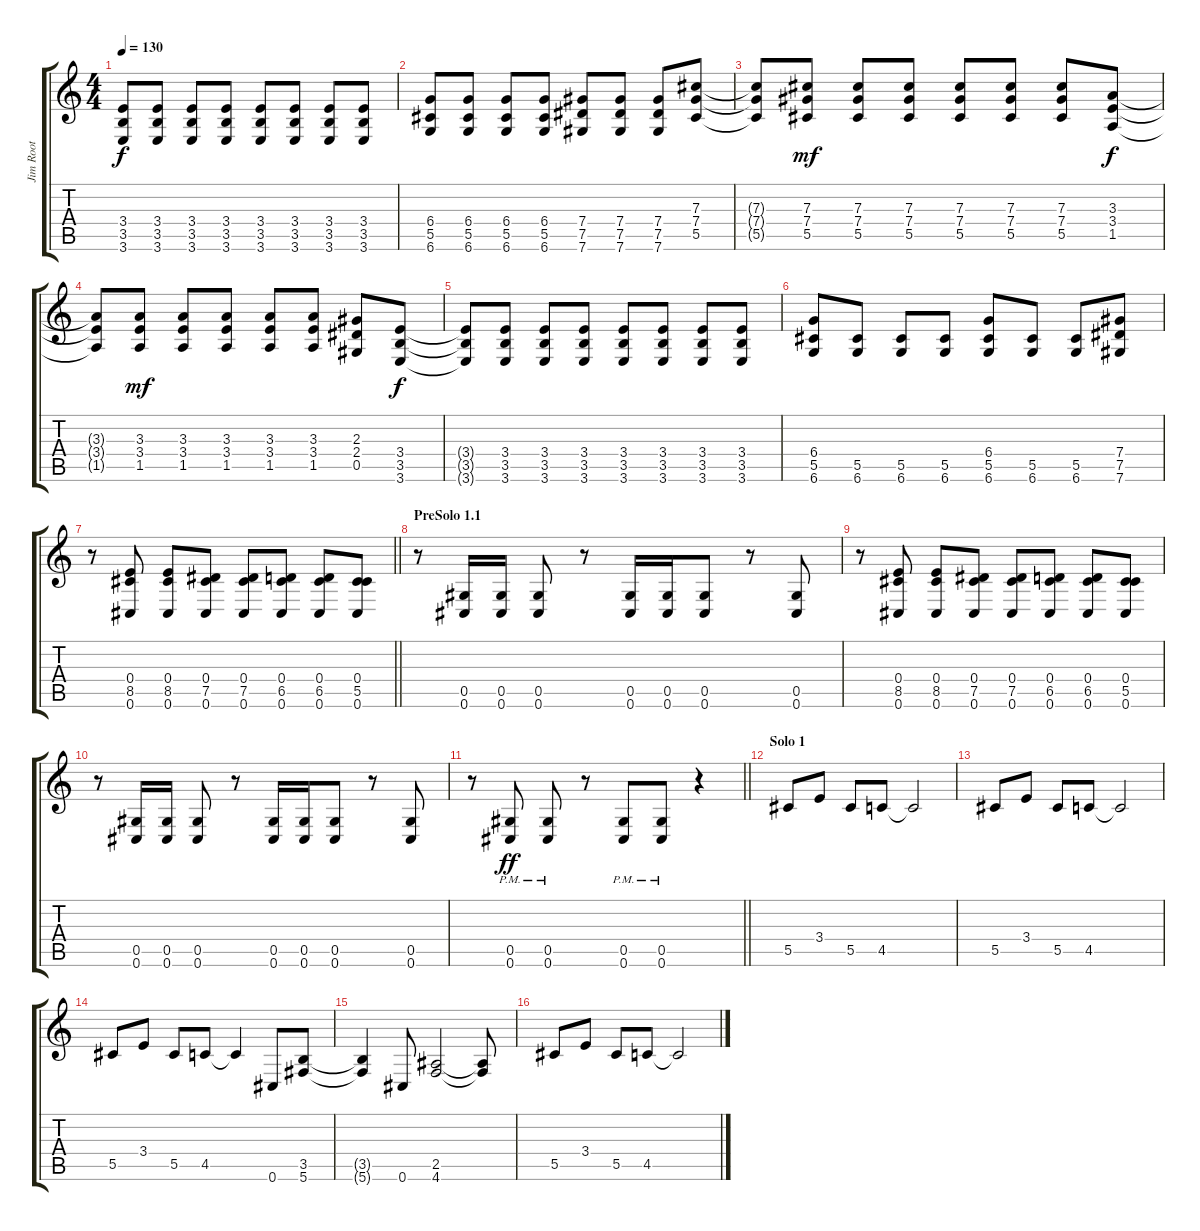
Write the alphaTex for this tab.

\track ("Jim Root" "Jim Root") {instrument distortionguitar}
\staff {score tabs}
\tuning (Eb4 Bb3 Gb3 Db3 Ab2 Db2) {hide}
\ts (4 4)
\tempo 130
\clef g2
\ks c
(3.4{t} 3.5{t} 3.6{t}).8{dy f} (3.4 3.5 3.6).8 (3.4 3.5 3.6).8 (3.4 3.5 3.6).8 (3.4 3.5 3.6).8 (3.4 3.5 3.6).8 (3.4 3.5 3.6).8 (3.4 3.5 3.6).8 |
(6.4 5.5 6.6).8 (6.4 5.5 6.6).8 (6.4 5.5 6.6).8 (6.4 5.5 6.6).8 (7.4 7.5 7.6).8 (7.4 7.5 7.6).8 (7.4 7.5 7.6).8 (7.3 7.4 5.5).8 |
(7.3{t} 7.4{t} 5.5{t}).8 (7.3 7.4 5.5).8{dy mf} (7.3 7.4 5.5).8 (7.3 7.4 5.5).8 (7.3 7.4 5.5).8 (7.3 7.4 5.5).8 (7.3 7.4 5.5).8 (3.3 3.4 1.5).8{dy f} |
(3.3{t} 3.4{t} 1.5{t}).8 (3.3 3.4 1.5).8{dy mf} (3.3 3.4 1.5).8 (3.3 3.4 1.5).8 (3.3 3.4 1.5).8 (3.3 3.4 1.5).8 (2.3 2.4 0.5).8 (3.4 3.5 3.6).8{dy f} |
(3.4{t} 3.5{t} 3.6{t}).8 (3.4 3.5 3.6).8 (3.4 3.5 3.6).8 (3.4 3.5 3.6).8 (3.4 3.5 3.6).8 (3.4 3.5 3.6).8 (3.4 3.5 3.6).8 (3.4 3.5 3.6).8 |
(6.4 5.5 6.6).8 (5.5 6.6).8 (5.5 6.6).8 (5.5 6.6).8 (6.4 5.5 6.6).8 (5.5 6.6).8 (5.5 6.6).8 (7.4 7.5 7.6).8 |
\barLineRight lightlight
r.8 (0.4 8.5 0.6).8 (0.4 8.5 0.6).8 (0.4 7.5 0.6).8 (0.4 7.5 0.6).8 (0.4 6.5 0.6).8 (0.4 6.5 0.6).8 (0.4 5.5 0.6).8 |
\section ("" "PreSolo 1.1")
r.8 (0.5 0.6).16 (0.5 0.6).16 (0.5 0.6).8 r.8 (0.5 0.6).16 (0.5 0.6).16 (0.5 0.6).8 r.8 (0.5 0.6).8 |
r.8 (0.4 8.5 0.6).8 (0.4 8.5 0.6).8 (0.4 7.5 0.6).8 (0.4 7.5 0.6).8 (0.4 6.5 0.6).8 (0.4 6.5 0.6).8 (0.4 5.5 0.6).8 |
r.8 (0.5 0.6).16 (0.5 0.6).16 (0.5 0.6).8 r.8 (0.5 0.6).16 (0.5 0.6).16 (0.5 0.6).8 r.8 (0.5 0.6).8 |
\barLineRight lightlight
r.8 (0.5{pm} 0.6{pm}).8{dy ff} (0.5{pm} 0.6{pm}).8 r.8 (0.5{pm} 0.6{pm}).8 (0.5{pm} 0.6{pm}).8 r.4 |
\section ("" "Solo 1")
5.5.8 3.4.8 5.5.8 4.5.8 4.5{t}.2 |
5.5.8 3.4.8 5.5.8 4.5.8 4.5{t}.2 |
5.5.8 3.4.8 5.5.8 4.5.8 4.5{t}.4 0.6.8 (3.5 5.6).8 |
(3.5{t} 5.6{t}).4 0.6.8 (2.5 4.6).2 (2.5{t} 4.6{t}).8 |
5.5.8 3.4.8 5.5.8 4.5.8 4.5{t}.2
